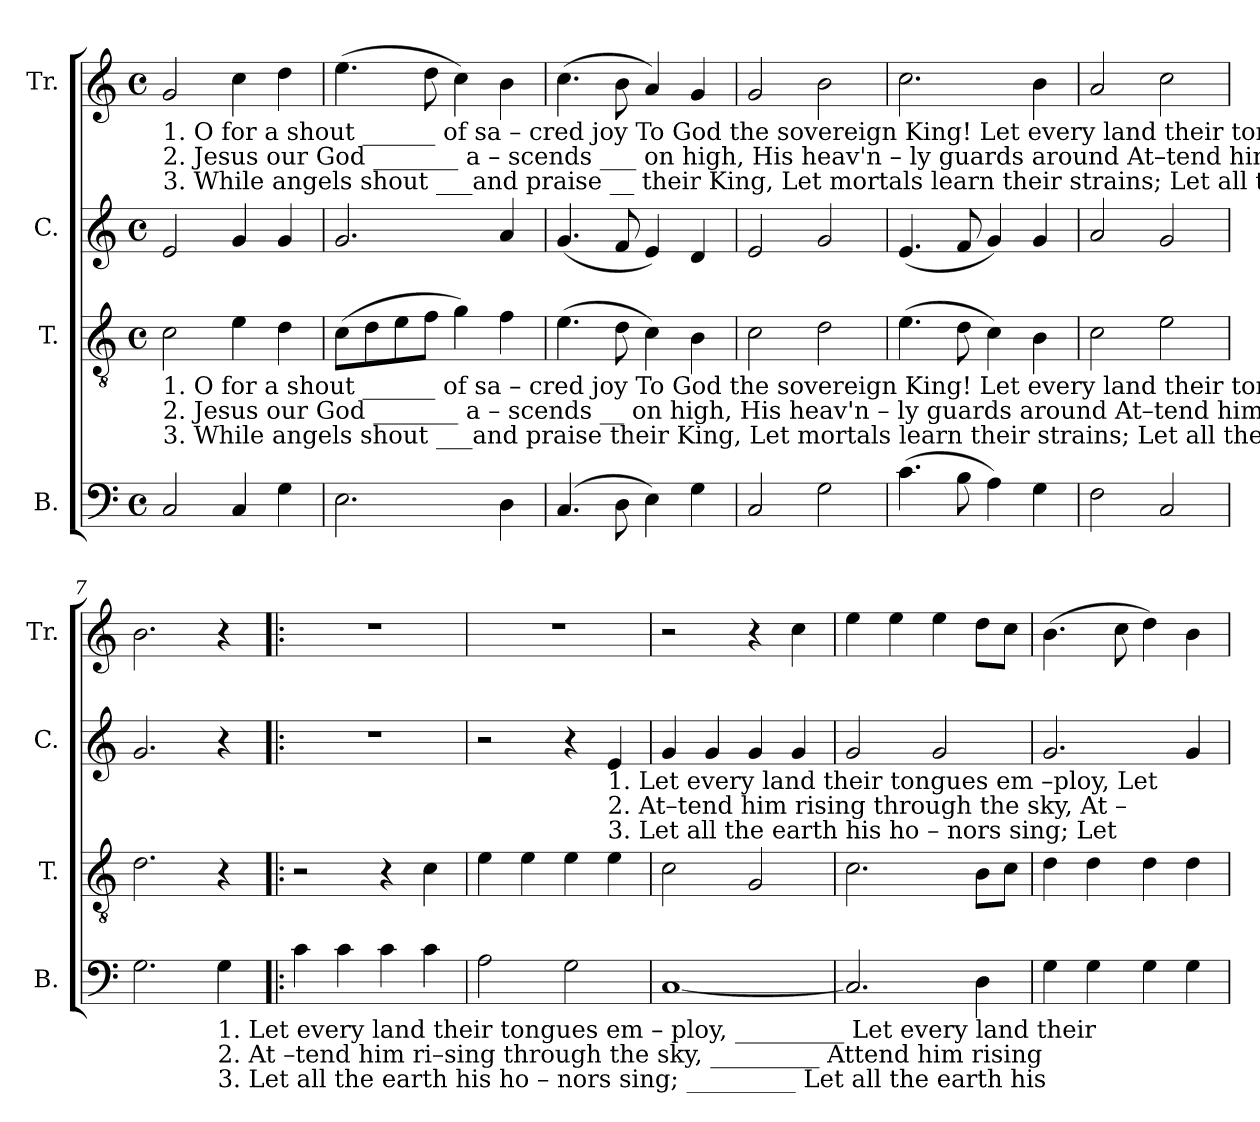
**kern	**kern	**kern	**kern
*part4	*part3	*part2	*part1
*staff4	*staff3	*staff2	*staff1
*I"B.	*I"T.	*I"C.	*I"Tr.
*I'B.	*I'T.	*I'C.	*I'Tr.
*clefF4	*clefGv2	*clefG2	*clefG2
*k[]	*k[]	*k[]	*k[]
*M4/4	*M4/4	*M4/4	*M4/4
*met(c)	*met(c)	*met(c)	*met(c)
*MM150	*MM150	*MM150	*MM150
=1	=1	=1	=1
!	!	!	!LO:TX:b:t=1. O  for a   shout ______ of    sa       –     cred  joy  To  God    the  sovereign  King!                                                                      Let every  land their tongues  em–
!	!	!	!LO:TX:b:t=2. Jesus our God _______ a  – scends ___ on  high, His heav'n  –  ly guards around                                                                      At–tend him rising  through   the
!	!	!	!LO:TX:b:t=3. While angels shout ___and  praise __ their King, Let mortals learn their strains;                                                                     Let all  the earth his ho   –   nors
!	!LO:TX:b:t=1. O  for a   shout ______ of    sa      –    cred  joy  To   God   the  sovereign  King!                             Let every land their tongues employ,      Let  every land their	!	!
!	!LO:TX:b:t=2. Jesus our God _______ a  – scends __ on  high, His heav'n  – ly guards around                             At–tend  him rising through the sky,      At–tend  him  rising	!	!
!	!LO:TX:b:t=3. While angels shout ___and  praise  their  King, Let mortals learn their strains;                            Let  all  the earth  his  ho–nors  sing;     Let all the earth his	!	!
2C/	2c\	2e/	2g/
4C/	4e\	4g/	4cc\
4G\	4d\	4g/	4dd\
=2	=2	=2	=2
2.E\	(8c\L	2.g/	(4.ee\
.	8d\	.	.
.	8e\	.	.
.	8f\J	.	8dd\
.	4g\)	.	4cc\)
4D\	4f\	4a/	4b\
=3	=3	=3	=3
(4.C/	(4.e\	(4.g/	(4.cc\
8D\	8d\	8f/	8b\
4E\)	4c\)	4e/)	4a/)
4G\	4B\	4d/	4g/
=4	=4	=4	=4
2C/	2c\	2e/	2g/
2G\	2d\	2g/	2b\
=5	=5	=5	=5
(4.c\	(4.e\	(4.e/	2.cc\
8B\	8d\	8f/	.
4A\)	4c\)	4g/)	.
4G\	4B\	4g/	4b\
=6	=6	=6	=6
2F\	2c\	2a/	2a/
2C/	2e\	2g/	2cc\
=7	=7	=7	=7
2.G\	2.d\	2.g/	2.b\
!LO:TX:b:t=1. Let every land their tongues em –  ploy, _________        Let  every land their	!	!	!
!LO:TX:b:t=2. At –tend  him  ri–sing  through the sky, _________         Attend   him  rising	!	!	!
!LO:TX:b:t=3. Let all the earth his   ho –  nors     sing; _________         Let all the earth his	!	!	!
4G\	4r	4r	4r
=8!|:	=8!|:	=8!|:	=8!|:
4c\	2r	1r	1r
4c\	.	.	.
4c\	4r	.	.
4c\	4c\	.	.
=9	=9	=9	=9
2A\	4e\	2r	1r
.	4e\	.	.
2G\	4e\	4r	.
!	!	!LO:TX:b:t=1. Let every land their tongues em –ploy,      Let	!
!	!	!LO:TX:b:t=2. At–tend  him  rising  through the  sky,       At –	!
!	!	!LO:TX:b:t=3. Let all the earth  his  ho – nors    sing;       Let	!
.	4e\	4e/	.
=10	=10	=10	=10
[1C	2c\	4g/	2r
.	.	4g/	.
.	2G/	4g/	4r
.	.	4g/	4cc\
=11	=11	=11	=11
2.C/]	2.c\	2g/	4ee\
.	.	.	4ee\
.	.	2g/	4ee\
4D\	8B\L	.	8dd\L
.	8c\J	.	8cc\J
=12	=12	=12	=12
4G\	4d\	2.g/	(4.b\
4G\	4d\	.	.
.	.	.	8cc\
4G\	4d\	.	4dd\)
4G\	4d\	4g/	4b\
=	=	=	=
*-	*-	*-	*-
